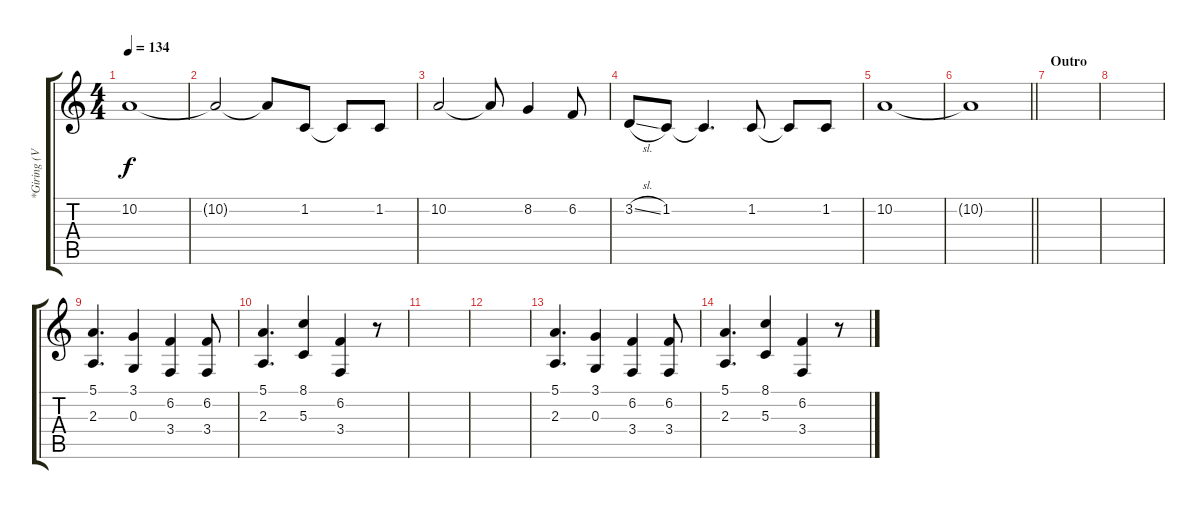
\track ("*Giring (Vocal)" "*Giring (V") {instrument oboe}
\staff {score tabs}
\tuning (E4 B3 G3 D3 A2 E2) {hide}
\ts (4 4)
\tempo 134
\clef g2
\ks c
10.2.1{dy f} |
10.2{t}.2 10.2{t}.8 1.2.8 1.2{t}.8 1.2.8 |
10.2.2 10.2{t}.8 8.2.4 6.2.8 |
3.2{sl}.8 1.2.8 1.2{t}.4{d} 1.2.8 1.2{t}.8 1.2.8 |
10.2.1 |
\barLineRight lightlight
10.2{t}.1 |
\section ("" "Outro")
|
|
(5.1 2.3).4{d} (3.1 0.3).4 (6.2 3.4).4 (6.2 3.4).8 |
(5.1 2.3).4{d} (8.1 5.3).4 (6.2 3.4).4 r.8 |
|
|
(5.1 2.3).4{d} (3.1 0.3).4 (6.2 3.4).4 (6.2 3.4).8 |
(5.1 2.3).4{d} (8.1 5.3).4 (6.2 3.4).4 r.8
